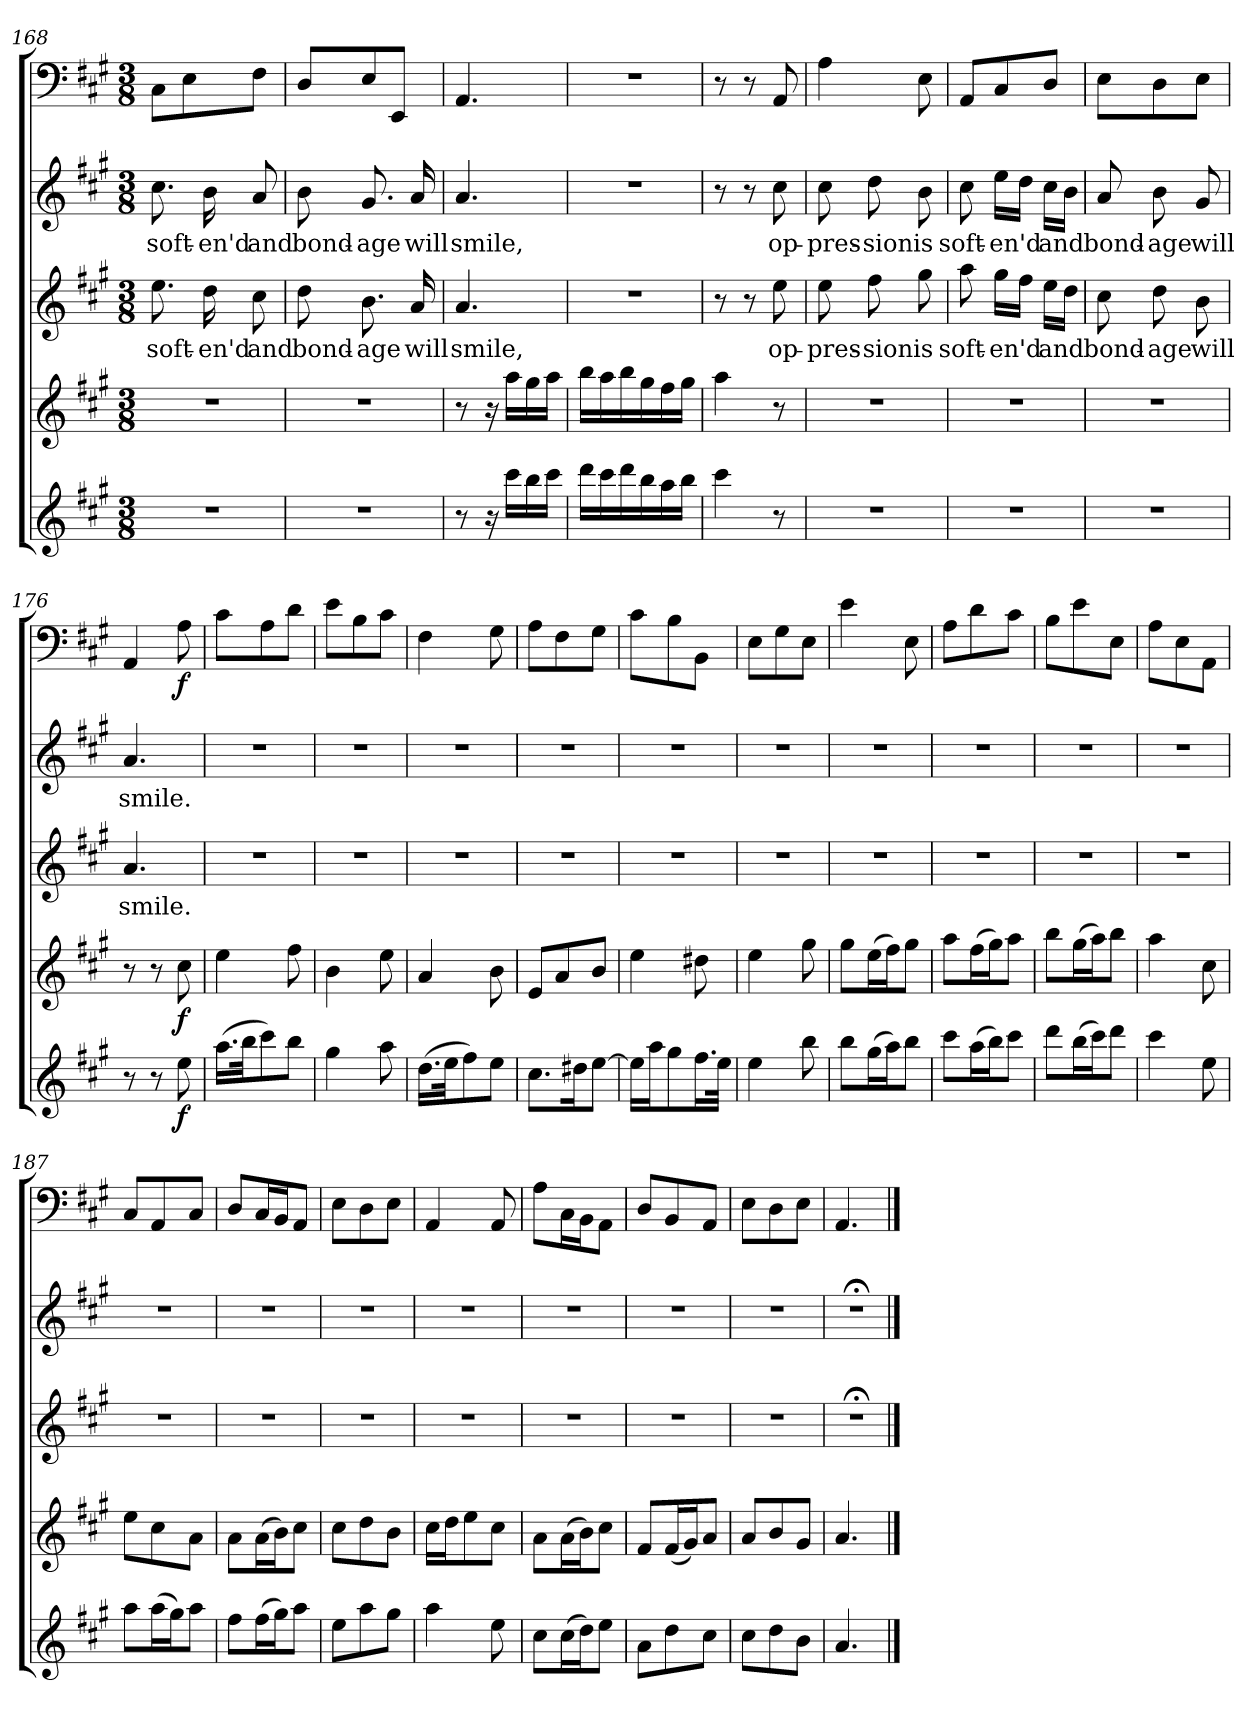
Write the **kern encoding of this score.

**kern	**dynam	**kern	**dynam	**kern	**text	**kern	**text	**kern	**dynam
*part5	*part5	*part4	*part4	*part3	*part3	*part2	*part2	*part1	*part1
*staff5	*staff5	*staff4	*staff4	*staff3	*staff3	*staff2	*staff2	*staff1	*staff1
*clefG2	*	*clefG2	*	*clefG2	*	*clefG2	*	*clefF4	*
*k[f#c#g#]	*	*k[f#c#g#]	*	*k[f#c#g#]	*	*k[f#c#g#]	*	*k[f#c#g#]	*
*A:	*	*A:	*	*A:	*	*A:	*	*A:	*
*M3/8	*	*M3/8	*	*M3/8	*	*M3/8	*	*M3/8	*
=168	=168	=168	=168	=168	=168	=168	=168	=168	=168
4.r	.	4.r	.	8.ee\	soft-	8.cc#\	soft-	8C#\L	.
.	.	.	.	.	.	.	.	8E\	.
.	.	.	.	16dd\	-en'd	16b\	-en'd	.	.
.	.	.	.	8cc#\	and	8a/	and	8F#\J	.
=169	=169	=169	=169	=169	=169	=169	=169	=169	=169
4.r	.	4.r	.	8dd\	bond-	8b\	bond-	8D/L	.
.	.	.	.	8.b\	-age	8.g#/	-age	8E/	.
.	.	.	.	.	.	.	.	8EE/J	.
.	.	.	.	16a/	will	16a/	will	.	.
=170	=170	=170	=170	=170	=170	=170	=170	=170	=170
8r	.	8r	.	4.a/	smile,	4.a/	smile,	4.AA/	.
16r	.	16r	.	.	.	.	.	.	.
16ccc#\LL	.	16aa\LL	.	.	.	.	.	.	.
16bb\	.	16gg#\	.	.	.	.	.	.	.
16ccc#\JJ	.	16aa\JJ	.	.	.	.	.	.	.
=171	=171	=171	=171	=171	=171	=171	=171	=171	=171
16ddd\LL	.	16bb\LL	.	4.r	.	4.r	.	4.r	.
16ccc#\	.	16aa\	.	.	.	.	.	.	.
16ddd\	.	16bb\	.	.	.	.	.	.	.
16bb\	.	16gg#\	.	.	.	.	.	.	.
16aa\	.	16ff#\	.	.	.	.	.	.	.
16bb\JJ	.	16gg#\JJ	.	.	.	.	.	.	.
=172	=172	=172	=172	=172	=172	=172	=172	=172	=172
4ccc#\	.	4aa\	.	8r	.	8r	.	8r	.
.	.	.	.	8r	.	8r	.	8r	.
8r	.	8r	.	8ee\	op-	8cc#\	op-	8AA/	.
=173	=173	=173	=173	=173	=173	=173	=173	=173	=173
4.r	.	4.r	.	8ee\	-pres-	8cc#\	-pres-	4A\	.
.	.	.	.	8ff#\	-sion	8dd\	-sion	.	.
.	.	.	.	8gg#\	is	8b\	is	8E\	.
=174	=174	=174	=174	=174	=174	=174	=174	=174	=174
4.r	.	4.r	.	8aa\	soft-	8cc#\	soft-	8AA/L	.
.	.	.	.	16gg#\LL	-en'd	16ee\LL	-en'd	8C#/	.
.	.	.	.	16ff#\JJ	.	16dd\JJ	.	.	.
.	.	.	.	16ee\LL	and	16cc#\LL	and	8D/J	.
.	.	.	.	16dd\JJ	.	16b\JJ	.	.	.
=175	=175	=175	=175	=175	=175	=175	=175	=175	=175
4.r	.	4.r	.	8cc#\	bond-	8a/	bond-	8E\L	.
.	.	.	.	8dd\	-age	8b\	-age	8D\	.
.	.	.	.	8b\	will	8g#/	will	8E\J	.
=176	=176	=176	=176	=176	=176	=176	=176	=176	=176
8r	.	8r	.	4.a/	smile.	4.a/	smile.	4AA/	.
8r	.	8r	.	.	.	.	.	.	.
8ee\	f	8cc#\	f	.	.	.	.	8A\	f
=177	=177	=177	=177	=177	=177	=177	=177	=177	=177
(16.aa\LL	.	4ee\	.	4.r	.	4.r	.	8c#\L	.
32bb\JK	.	.	.	.	.	.	.	.	.
8ccc#\)	.	.	.	.	.	.	.	8A\	.
8bb\J	.	8ff#\	.	.	.	.	.	8d\J	.
=178	=178	=178	=178	=178	=178	=178	=178	=178	=178
4gg#\	.	4b\	.	4.r	.	4.r	.	8e\L	.
.	.	.	.	.	.	.	.	8B\	.
8aa\	.	8ee\	.	.	.	.	.	8c#\J	.
=179	=179	=179	=179	=179	=179	=179	=179	=179	=179
(16.dd\LL	.	4a/	.	4.r	.	4.r	.	4F#\	.
32ee\JK	.	.	.	.	.	.	.	.	.
8ff#\)	.	.	.	.	.	.	.	.	.
8ee\J	.	8b\	.	.	.	.	.	8G#\	.
=180	=180	=180	=180	=180	=180	=180	=180	=180	=180
8.cc#\L	.	8e/L	.	4.r	.	4.r	.	8A\L	.
.	.	8a/	.	.	.	.	.	8F#\	.
16dd#X\K	.	.	.	.	.	.	.	.	.
[8ee\J	.	8b/J	.	.	.	.	.	8G#\J	.
=181	=181	=181	=181	=181	=181	=181	=181	=181	=181
16ee\LL]	.	4ee\	.	4.r	.	4.r	.	8c#\L	.
16aa\J	.	.	.	.	.	.	.	.	.
8gg#\	.	.	.	.	.	.	.	8B\	.
16.ff#\L	.	8dd#X\	.	.	.	.	.	8BB\J	.
32ee\JJk	.	.	.	.	.	.	.	.	.
=182	=182	=182	=182	=182	=182	=182	=182	=182	=182
4ee\	.	4ee\	.	4.r	.	4.r	.	8E\L	.
.	.	.	.	.	.	.	.	8G#\	.
8bb\	.	8gg#\	.	.	.	.	.	8E\J	.
=183	=183	=183	=183	=183	=183	=183	=183	=183	=183
8bb\L	.	8gg#\L	.	4.r	.	4.r	.	4e\	.
(16gg#\L	.	(16ee\L	.	.	.	.	.	.	.
16aa\J)	.	16ff#\J)	.	.	.	.	.	.	.
8bb\J	.	8gg#\J	.	.	.	.	.	8E\	.
=184	=184	=184	=184	=184	=184	=184	=184	=184	=184
8ccc#\L	.	8aa\L	.	4.r	.	4.r	.	8A\L	.
(16aa\L	.	(16ff#\L	.	.	.	.	.	8d\	.
16bb\J)	.	16gg#\J)	.	.	.	.	.	.	.
8ccc#\J	.	8aa\J	.	.	.	.	.	8c#\J	.
=185	=185	=185	=185	=185	=185	=185	=185	=185	=185
8ddd\L	.	8bb\L	.	4.r	.	4.r	.	8B\L	.
(16bb\L	.	(16gg#\L	.	.	.	.	.	8e\	.
16ccc#\J)	.	16aa\J)	.	.	.	.	.	.	.
8ddd\J	.	8bb\J	.	.	.	.	.	8E\J	.
=186	=186	=186	=186	=186	=186	=186	=186	=186	=186
4ccc#\	.	4aa\	.	4.r	.	4.r	.	8A\L	.
.	.	.	.	.	.	.	.	8E\	.
8ee\	.	8cc#\	.	.	.	.	.	8AA\J	.
=187	=187	=187	=187	=187	=187	=187	=187	=187	=187
8aa\L	.	8ee\L	.	4.r	.	4.r	.	8C#/L	.
(16aa\L	.	8cc#\	.	.	.	.	.	8AA/	.
16gg#\J)	.	.	.	.	.	.	.	.	.
8aa\J	.	8a\J	.	.	.	.	.	8C#/J	.
=188	=188	=188	=188	=188	=188	=188	=188	=188	=188
8ff#\L	.	8a\L	.	4.r	.	4.r	.	8D/L	.
(16ff#\L	.	(16a\L	.	.	.	.	.	16C#/L	.
16gg#\J)	.	16b\J)	.	.	.	.	.	16BB/J	.
8aa\J	.	8cc#\J	.	.	.	.	.	8AA/J	.
=189	=189	=189	=189	=189	=189	=189	=189	=189	=189
8ee\L	.	8cc#\L	.	4.r	.	4.r	.	8E\L	.
8aa\	.	8dd\	.	.	.	.	.	8D\	.
8gg#\J	.	8b\J	.	.	.	.	.	8E\J	.
=190	=190	=190	=190	=190	=190	=190	=190	=190	=190
4aa\	.	16cc#\LL	.	4.r	.	4.r	.	4AA/	.
.	.	16dd\J	.	.	.	.	.	.	.
.	.	8ee\	.	.	.	.	.	.	.
8ee\	.	8cc#\J	.	.	.	.	.	8AA/	.
=191	=191	=191	=191	=191	=191	=191	=191	=191	=191
8cc#\L	.	8a\L	.	4.r	.	4.r	.	8A\L	.
(16cc#\L	.	(16a\L	.	.	.	.	.	16C#\L	.
16dd\J)	.	16b\J)	.	.	.	.	.	16BB\J	.
8ee\J	.	8cc#\J	.	.	.	.	.	8AA\J	.
=192	=192	=192	=192	=192	=192	=192	=192	=192	=192
8a\L	.	8f#/L	.	4.r	.	4.r	.	8D/L	.
8dd\	.	(16f#/L	.	.	.	.	.	8BB/	.
.	.	16g#/J)	.	.	.	.	.	.	.
8cc#\J	.	8a/J	.	.	.	.	.	8AA/J	.
=193	=193	=193	=193	=193	=193	=193	=193	=193	=193
8cc#\L	.	8a/L	.	4.r	.	4.r	.	8E\L	.
8dd\	.	8b/	.	.	.	.	.	8D\	.
8b\J	.	8g#/J	.	.	.	.	.	8E\J	.
=194	=194	=194	=194	=194	=194	=194	=194	=194	=194
4.a/	.	4.a/	.	4.r;<	.	4.r;<	.	4.AA/	.
==	==	==	==	==	==	==	==	==	==
*-	*-	*-	*-	*-	*-	*-	*-	*-	*-
